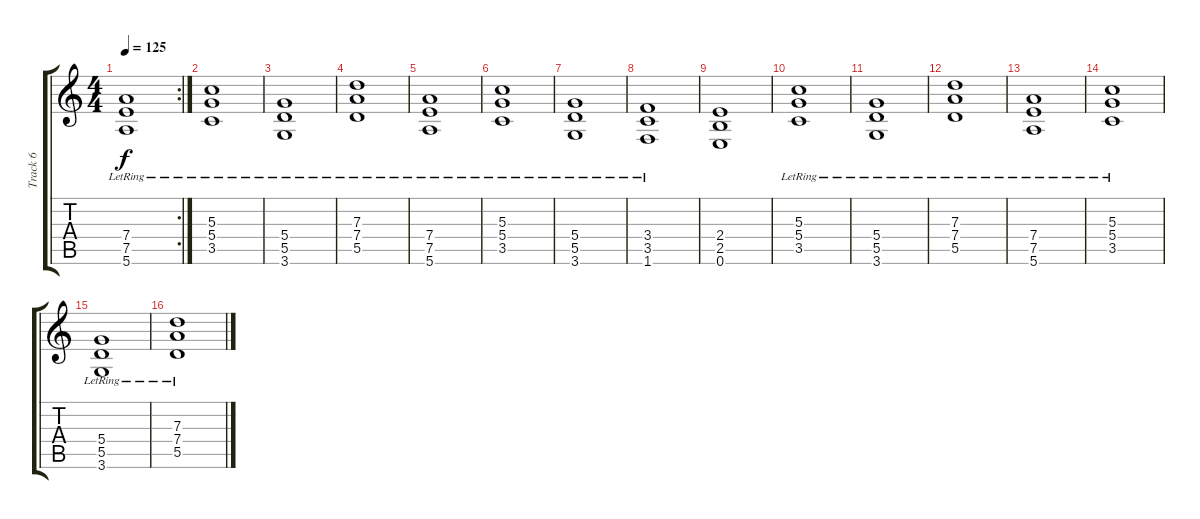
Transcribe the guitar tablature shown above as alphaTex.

\track ("Track 6" "Track 6") {instrument distortionguitar}
\staff {score tabs}
\tuning (E4 B3 G3 D3 A2 E2) {hide}
\rc 2
\ts (4 4)
\tempo 125
\clef g2
\ks c
(7.4{lr} 7.5{lr} 5.6{lr}).1{dy f} |
(5.3{lr} 5.4{lr} 3.5{lr}).1 |
(5.4{lr} 5.5{lr} 3.6{lr}).1 |
(7.3{lr} 7.4{lr} 5.5{lr}).1 |
(7.4{lr} 7.5{lr} 5.6{lr}).1 |
(5.3{lr} 5.4{lr} 3.5{lr}).1 |
(5.4{lr} 5.5{lr} 3.6{lr}).1 |
(3.4{lr} 3.5{lr} 1.6{lr}).1 |
(2.4 2.5 0.6).1 |
(5.3{lr} 5.4{lr} 3.5{lr}).1 |
(5.4{lr} 5.5{lr} 3.6{lr}).1 |
(7.3{lr} 7.4{lr} 5.5{lr}).1 |
(7.4{lr} 7.5{lr} 5.6{lr}).1 |
(5.3{lr} 5.4{lr} 3.5{lr}).1 |
(5.4{lr} 5.5{lr} 3.6{lr}).1 |
(7.3{lr} 7.4{lr} 5.5{lr}).1
